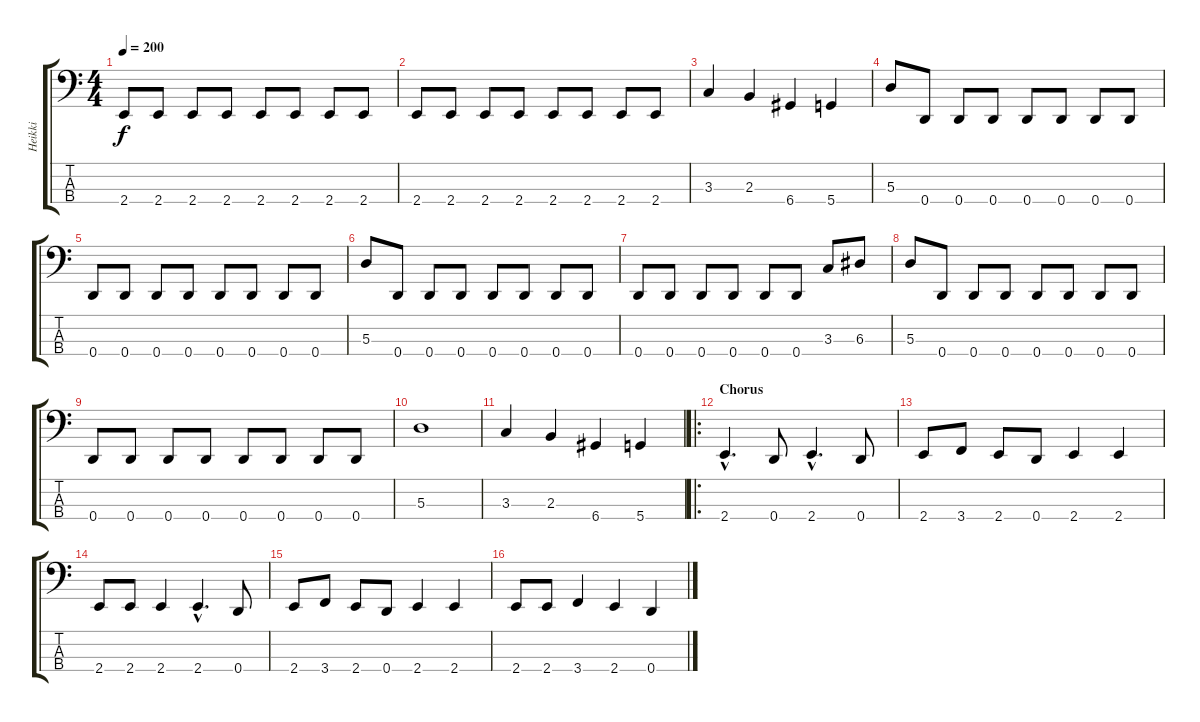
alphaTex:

\track ("Heikki" "Heikki") {instrument electricbassfinger}
\staff {score tabs}
\tuning (G2 D2 A1 D1) {hide}
\ts (4 4)
\tempo 200
\clef f4
\ks c
2.4.8{dy f} 2.4.8 2.4.8 2.4.8 2.4.8 2.4.8 2.4.8 2.4.8 |
2.4.8 2.4.8 2.4.8 2.4.8 2.4.8 2.4.8 2.4.8 2.4.8 |
3.3.4 2.3.4 6.4.4 5.4.4 |
5.3.8 0.4.8 0.4.8 0.4.8 0.4.8 0.4.8 0.4.8 0.4.8 |
0.4.8 0.4.8 0.4.8 0.4.8 0.4.8 0.4.8 0.4.8 0.4.8 |
5.3.8 0.4.8 0.4.8 0.4.8 0.4.8 0.4.8 0.4.8 0.4.8 |
0.4.8 0.4.8 0.4.8 0.4.8 0.4.8 0.4.8 3.3.8 6.3.8 |
5.3.8 0.4.8 0.4.8 0.4.8 0.4.8 0.4.8 0.4.8 0.4.8 |
0.4.8 0.4.8 0.4.8 0.4.8 0.4.8 0.4.8 0.4.8 0.4.8 |
5.3.1 |
3.3.4 2.3.4 6.4.4 5.4.4 |
\ro
\section ("" "Chorus")
2.4{hac}.4{d} 0.4.8 2.4{hac}.4{d} 0.4.8 |
2.4.8 3.4.8 2.4.8 0.4.8 2.4.4 2.4.4 |
2.4.8 2.4.8 2.4.4 2.4{hac}.4{d} 0.4.8 |
2.4.8 3.4.8 2.4.8 0.4.8 2.4.4 2.4.4 |
2.4.8 2.4.8 3.4.4 2.4.4 0.4.4
